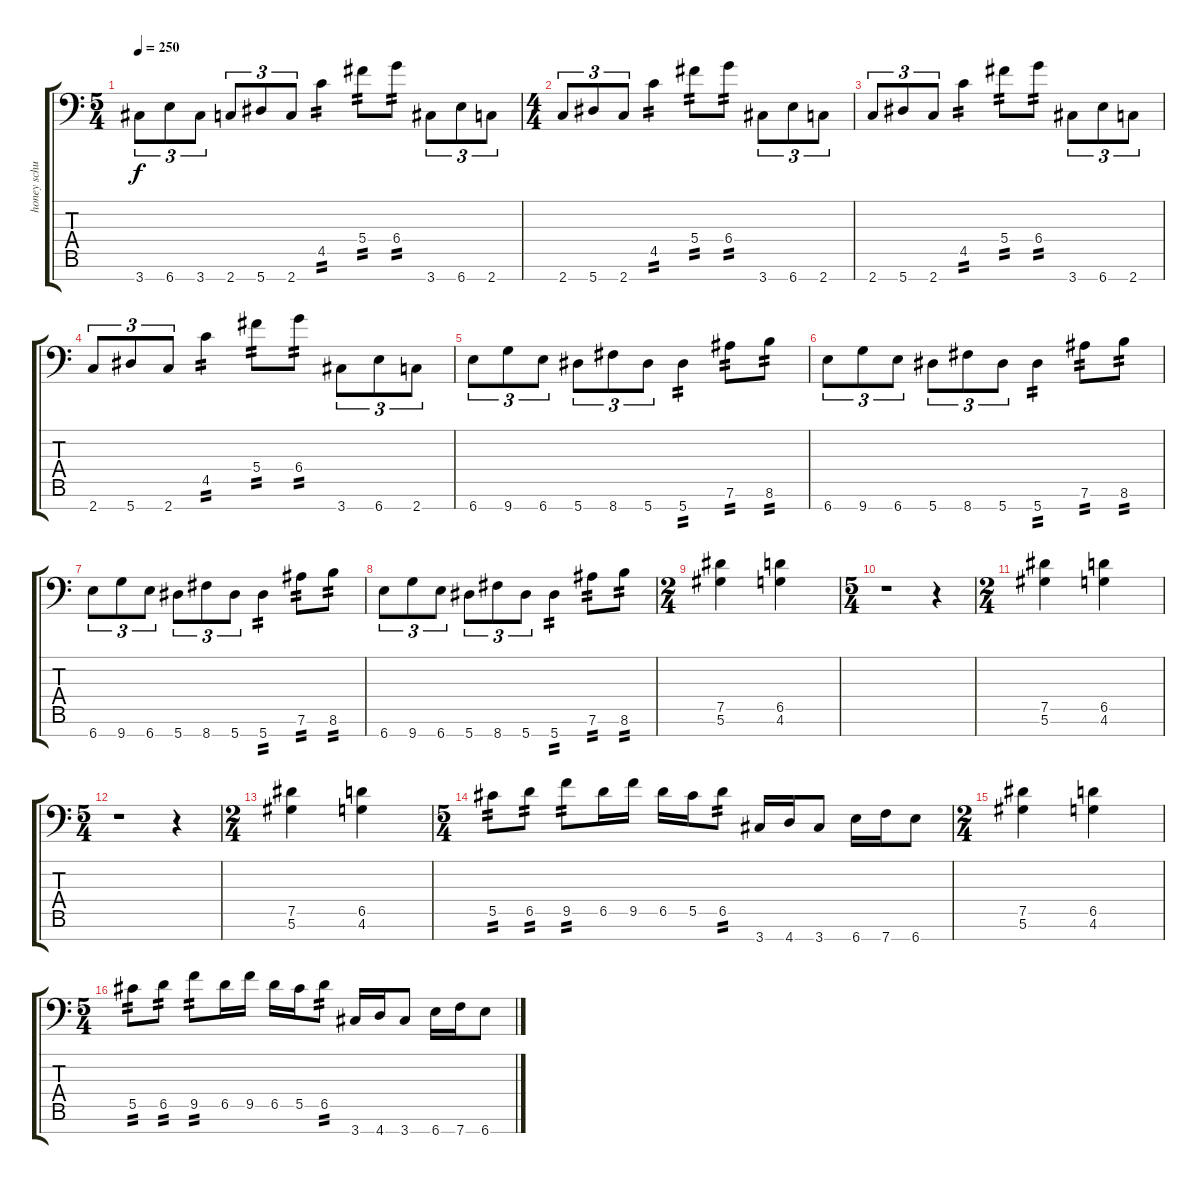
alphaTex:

\track ("honey schuldiner" "honey schu") {instrument distortionguitar}
\staff {score tabs}
\tuning (Eb4 Bb3 Gb3 Db3 Ab2 Eb2 Bb1) {hide}
\ts (5 4)
\tempo 250
\clef f4
\ks c
3.7.8{tu (3 2) dy f} 6.7.8{tu (3 2)} 3.7.8{tu (3 2)} 2.7.8{tu (3 2)} 5.7.8{tu (3 2)} 2.7.8{tu (3 2)} 4.5.4{tp 2} 5.4.8{tp 2} 6.4.8{tp 2} 3.7.8{tu (3 2)} 6.7.8{tu (3 2)} 2.7.8{tu (3 2)} |
\ts (4 4)
2.7.8{tu (3 2)} 5.7.8{tu (3 2)} 2.7.8{tu (3 2)} 4.5.4{tp 2} 5.4.8{tp 2} 6.4.8{tp 2} 3.7.8{tu (3 2)} 6.7.8{tu (3 2)} 2.7.8{tu (3 2)} |
2.7.8{tu (3 2)} 5.7.8{tu (3 2)} 2.7.8{tu (3 2)} 4.5.4{tp 2} 5.4.8{tp 2} 6.4.8{tp 2} 3.7.8{tu (3 2)} 6.7.8{tu (3 2)} 2.7.8{tu (3 2)} |
2.7.8{tu (3 2)} 5.7.8{tu (3 2)} 2.7.8{tu (3 2)} 4.5.4{tp 2} 5.4.8{tp 2} 6.4.8{tp 2} 3.7.8{tu (3 2)} 6.7.8{tu (3 2)} 2.7.8{tu (3 2)} |
6.7.8{tu (3 2)} 9.7.8{tu (3 2)} 6.7.8{tu (3 2)} 5.7.8{tu (3 2)} 8.7.8{tu (3 2)} 5.7.8{tu (3 2)} 5.7.4{tp 2} 7.6.8{tp 2} 8.6.8{tp 2} |
6.7.8{tu (3 2)} 9.7.8{tu (3 2)} 6.7.8{tu (3 2)} 5.7.8{tu (3 2)} 8.7.8{tu (3 2)} 5.7.8{tu (3 2)} 5.7.4{tp 2} 7.6.8{tp 2} 8.6.8{tp 2} |
6.7.8{tu (3 2)} 9.7.8{tu (3 2)} 6.7.8{tu (3 2)} 5.7.8{tu (3 2)} 8.7.8{tu (3 2)} 5.7.8{tu (3 2)} 5.7.4{tp 2} 7.6.8{tp 2} 8.6.8{tp 2} |
6.7.8{tu (3 2)} 9.7.8{tu (3 2)} 6.7.8{tu (3 2)} 5.7.8{tu (3 2)} 8.7.8{tu (3 2)} 5.7.8{tu (3 2)} 5.7.4{tp 2} 7.6.8{tp 2} 8.6.8{tp 2} |
\ts (2 4)
(7.5 5.6).4 (6.5 4.6).4 |
\ts (5 4)
r.1 r.4 |
\ts (2 4)
(7.5 5.6).4 (6.5 4.6).4 |
\ts (5 4)
r.1 r.4 |
\ts (2 4)
(7.5 5.6).4 (6.5 4.6).4 |
\ts (5 4)
5.5.8{tp 2} 6.5.8{tp 2} 9.5.8{tp 2} 6.5.16 9.5.16 6.5.16 5.5.16 6.5.8{tp 2} 3.7.16 4.7.16 3.7.8 6.7.16 7.7.16 6.7.8 |
\ts (2 4)
(7.5 5.6).4 (6.5 4.6).4 |
\ts (5 4)
5.5.8{tp 2} 6.5.8{tp 2} 9.5.8{tp 2} 6.5.16 9.5.16 6.5.16 5.5.16 6.5.8{tp 2} 3.7.16 4.7.16 3.7.8 6.7.16 7.7.16 6.7.8
